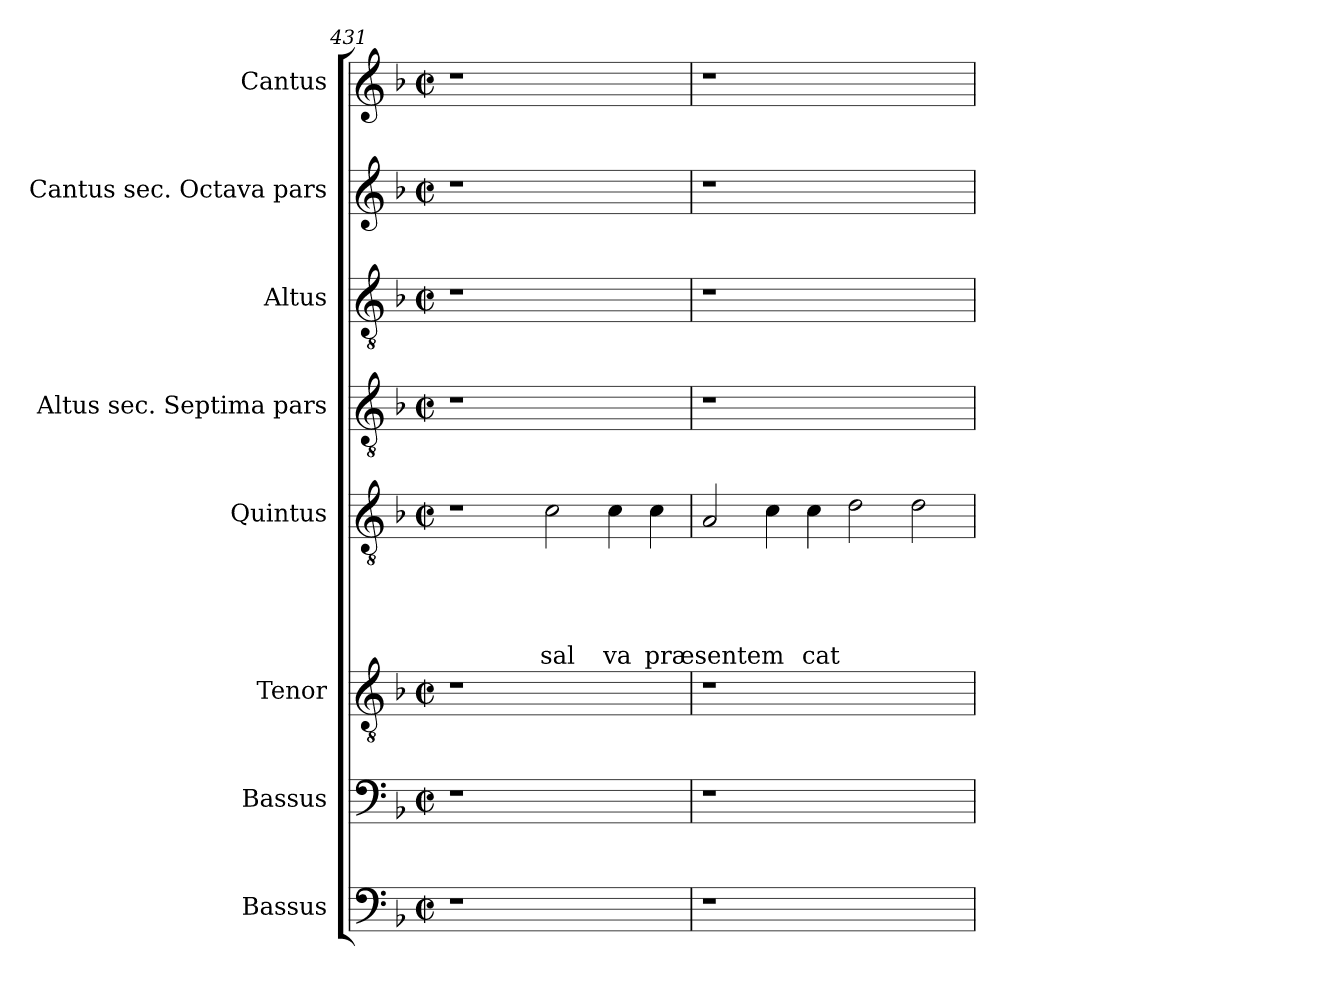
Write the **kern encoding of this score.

**kern	**kern	**kern	**kern	**text	**text	**text	**text	**text	**kern	**kern	**kern	**kern
*part8	*part7	*part6	*part5	*part5	*part5	*part5	*part5	*part5	*part4	*part3	*part2	*part1
*staff8	*staff7	*staff6	*staff5	*staff5	*staff5	*staff5	*staff5	*staff5	*staff4	*staff3	*staff2	*staff1
*I"Bassus	*I"Bassus	*I"Tenor	*I"Quintus	*	*	*	*	*	*I"Altus sec. Septima pars	*I"Altus	*I"Cantus sec. Octava pars	*I"Cantus
*	*I'Bassus	*I'Tenor	*I'Quintus	*	*	*	*	*	*	*I'Altus	*	*I'Cantus
*clefF4	*clefF4	*clefGv2	*clefGv2	*	*	*	*	*	*clefGv2	*clefGv2	*clefG2	*clefG2
*k[b-]	*k[b-]	*k[b-]	*k[b-]	*	*	*	*	*	*k[b-]	*k[b-]	*k[b-]	*k[b-]
*F:	*F:	*F:	*F:	*	*	*	*	*	*F:	*F:	*F:	*F:
*M2/2	*M2/2	*M2/2	*M2/2	*	*	*	*	*	*M2/2	*M2/2	*M2/2	*M2/2
*met(c|)	*met(c|)	*met(c|)	*met(c|)	*	*	*	*	*	*met(c|)	*met(c|)	*met(c|)	*met(c|)
=431	=431	=431	=431	=431	=431	=431	=431	=431	=431	=431	=431	=431
1r	1r	1r	1r	.	.	.	.	.	1r	1r	1r	1r
!	!	!	!	!	!	!	!	!LO:LY:b	!	!	!	!
1ryy	1ryy	1ryy	2c\	.	.	.	.	sal	1ryy	1ryy	1ryy	1ryy
!	!	!	!	!	!	!	!	!LO:LY:b	!	!	!	!
.	.	.	4c\	.	.	.	.	va	.	.	.	.
!	!	!	!	!	!	!	!	!LO:LY:b	!	!	!	!
.	.	.	4c\	.	.	.	.	præsentem	.	.	.	.
=432	=432	=432	=432	=432	=432	=432	=432	=432	=432	=432	=432	=432
1r	1r	1r	2A/	.	.	.	.	.	1r	1r	1r	1r
.	.	.	4c\	.	.	.	.	.	.	.	.	.
!	!	!	!	!	!	!	!	!LO:LY:b	!	!	!	!
.	.	.	4c\	.	.	.	.	cat	.	.	.	.
1ryy	1ryy	1ryy	2d\	.	.	.	.	.	1ryy	1ryy	1ryy	1ryy
.	.	.	2d\	.	.	.	.	.	.	.	.	.
=	=	=	=	=	=	=	=	=	=	=	=	=
*-	*-	*-	*-	*-	*-	*-	*-	*-	*-	*-	*-	*-
